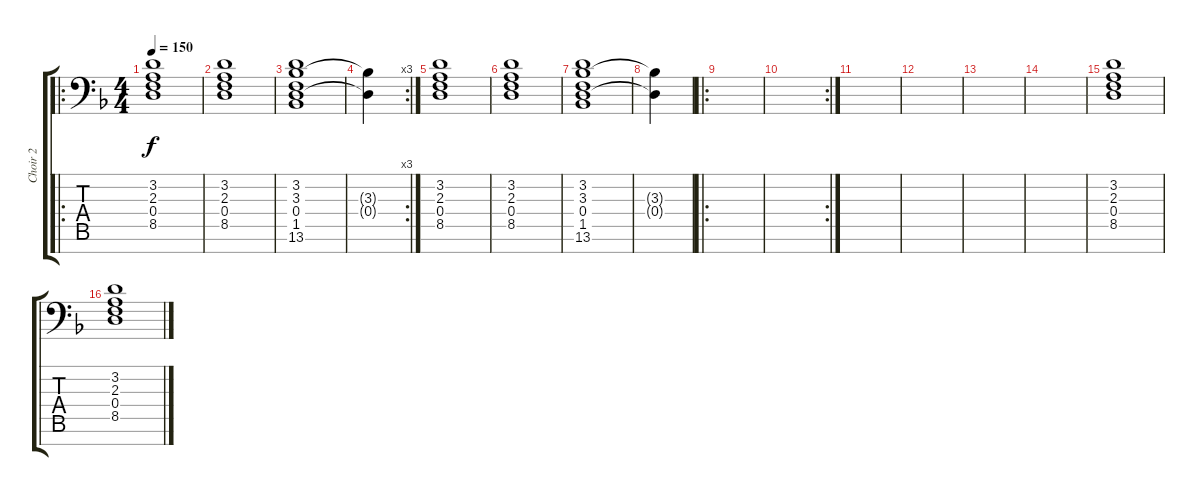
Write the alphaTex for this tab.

\track ("Choir 2" "Choir 2") {instrument choiraahs}
\staff {score tabs}
\tuning (E4 B3 G3 D3 A2 E2 C-1) {hide}
\ro
\ts (4 4)
\tempo 150
\clef f4
\ks f
(3.2 2.3 0.4 8.5).1{dy f instrument fx7echoes} |
(3.2 2.3 0.4 8.5).1 |
(3.2 3.3 0.4 1.5 13.6).1 |
\rc 3
(3.3{t} 0.4{t}).4 |
(3.2 2.3 0.4 8.5).1{instrument fx7echoes} |
(3.2 2.3 0.4 8.5).1 |
(3.2 3.3 0.4 1.5 13.6).1 |
(3.3{t} 0.4{t}).4 |
\ro
|
\rc 2
|
|
|
|
|
(3.2 2.3 0.4 8.5).1{instrument fx7echoes} |
(3.2 2.3 0.4 8.5).1
